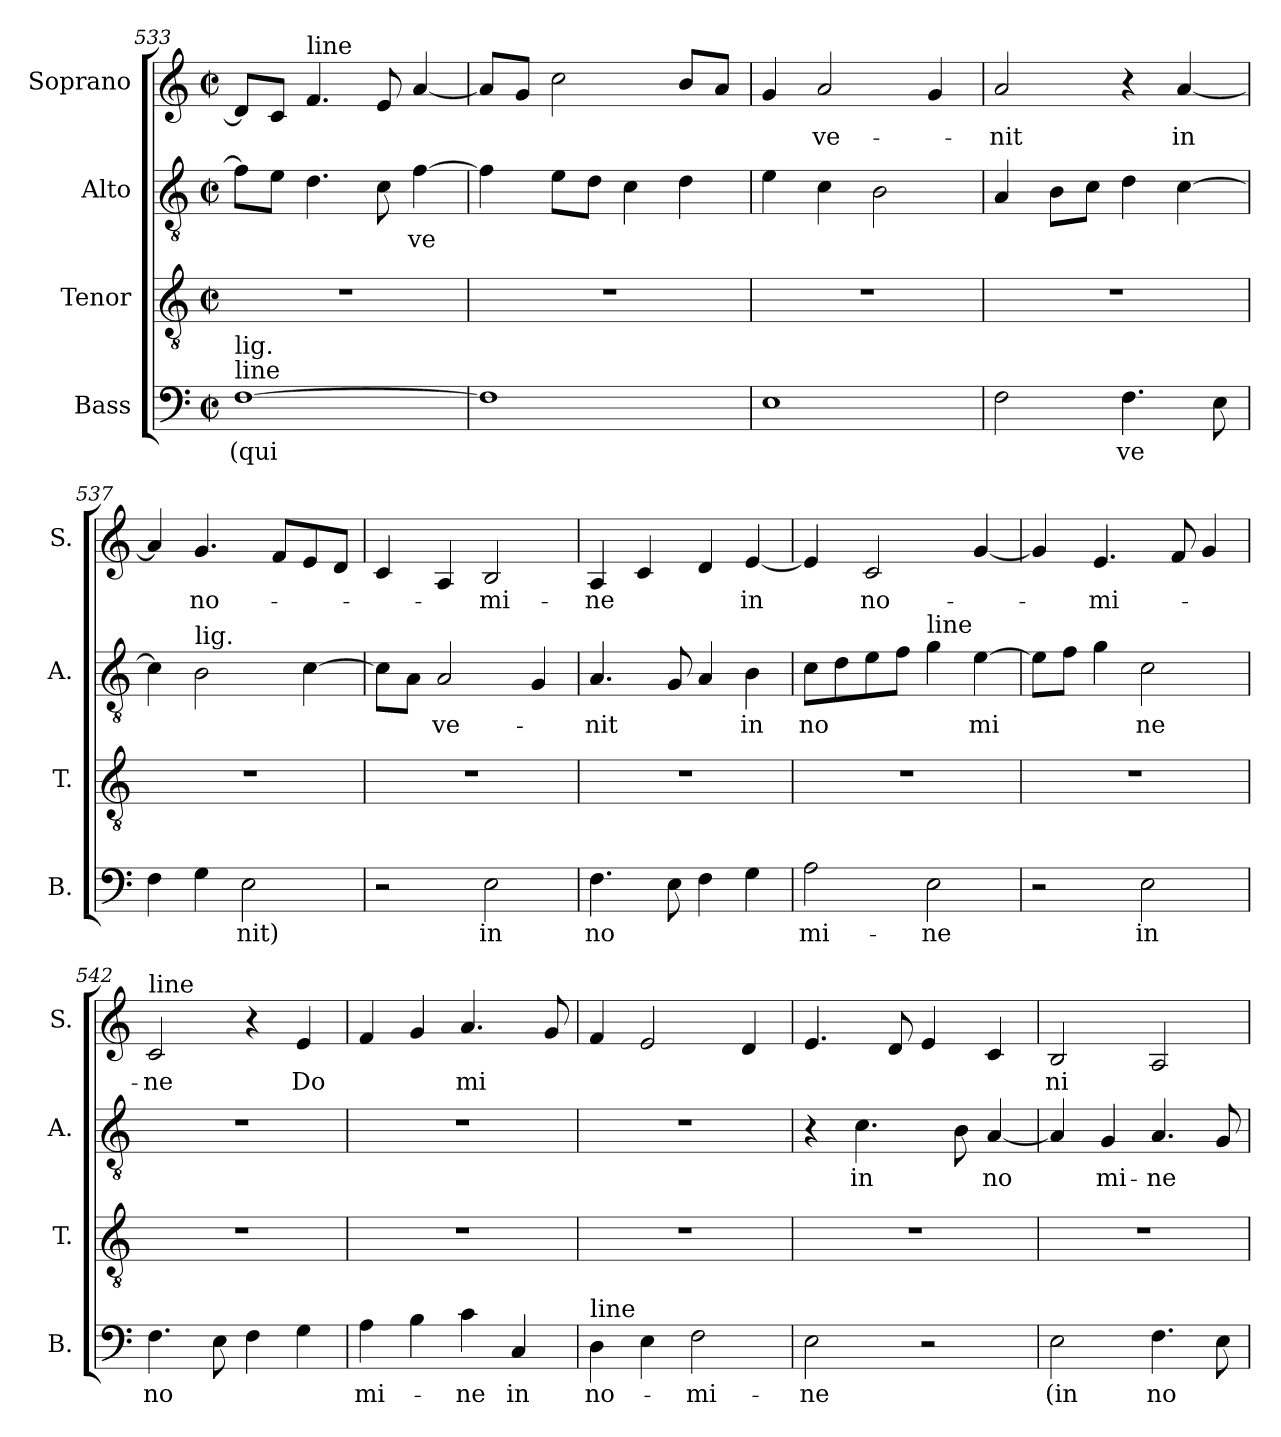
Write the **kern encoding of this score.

**kern	**text	**kern	**kern	**text	**kern	**text
*part4	*part4	*part3	*part2	*part2	*part1	*part1
*staff4	*staff4	*staff3	*staff2	*staff2	*staff1	*staff1
*I"Bass	*	*I"Tenor	*I"Alto	*	*I"Soprano	*
*I'B.	*	*I'T.	*I'A.	*	*I'S.	*
*clefF4	*	*clefGv2	*clefGv2	*	*clefG2	*
*k[]	*	*k[]	*k[]	*	*k[]	*
*M2/2	*	*M2/2	*M2/2	*	*M2/2	*
*met(c|)	*	*met(c|)	*met(c|)	*	*met(c|)	*
=533	=533	=533	=533	=533	=533	=533
!LO:TX:a:t=line	!	!	!	!	!	!
!LO:TX:a:t=lig.	!	!	!	!	!	!
!	!LO:LY:b	!	!	!	!	!
[1F	(qui	1r	8f\L]	.	8d/L]	.
.	.	.	8e\J	.	8c/J	.
!	!	!	!	!	!LO:TX:a:t=line	!
.	.	.	4.d\	.	4.f/	.
.	.	.	8c\	.	8e/	.
!	!	!	!	!LO:LY:b	!	!
.	.	.	[4f\	ve	[4a/	.
!!LO:LB:g=z
=534	=534	=534	=534	=534	=534	=534
1F]	.	1r	4f\]	.	8a/L]	.
.	.	.	.	.	8g/J	.
.	.	.	8e\L	.	2cc\	.
.	.	.	8d\J	.	.	.
.	.	.	4c\	.	.	.
.	.	.	4d\	.	8b/L	.
.	.	.	.	.	8a/J	.
=535	=535	=535	=535	=535	=535	=535
1E	.	1r	4e\	.	4g/	.
!	!	!	!	!	!	!LO:LY:b
.	.	.	4c\	.	2a/	ve-
.	.	.	2B\	.	.	.
.	.	.	.	.	4g/	.
=536	=536	=536	=536	=536	=536	=536
!	!	!	!	!	!	!LO:LY:b
2F\	.	1r	4A/	.	2a/	-nit
.	.	.	8B\L	.	.	.
.	.	.	8c\J	.	.	.
!	!LO:LY:b	!	!	!	!	!
4.F\	ve	.	4d\	.	4r	.
!	!	!	!	!	!	!LO:LY:b
.	.	.	[4c\	.	[4a/	in
8E\	.	.	.	.	.	.
=537	=537	=537	=537	=537	=537	=537
4F\	.	1r	4c\]	.	4a/]	.
!	!	!	!LO:TX:a:t=lig.	!	!	!
!	!	!	!	!	!	!LO:LY:b
4G\	.	.	2B\	.	4.g/	no-
!	!LO:LY:b	!	!	!	!	!
2E\	nit)	.	.	.	.	.
.	.	.	.	.	8f/L	.
.	.	.	[4c\	.	8e/	.
.	.	.	.	.	8d/J	.
=538	=538	=538	=538	=538	=538	=538
2r	.	1r	8c\L]	.	4c/	.
.	.	.	8A\J	.	.	.
!	!	!	!	!LO:LY:b	!	!
.	.	.	2A/	ve-	4A/	.
!	!LO:LY:b	!	!	!	!	!LO:LY:b
2E\	in	.	.	.	2B/	-mi-
.	.	.	4G/	.	.	.
=539	=539	=539	=539	=539	=539	=539
!	!LO:LY:b	!	!	!LO:LY:b	!	!LO:LY:b
4.F\	no	1r	4.A/	-nit	4A/	-ne
.	.	.	.	.	4c/	.
8E\	.	.	8G/	.	.	.
4F\	.	.	4A/	.	4d/	.
!	!	!	!	!LO:LY:b	!	!LO:LY:b
4G\	.	.	4B\	in	[4e/	in
=540	=540	=540	=540	=540	=540	=540
!	!LO:LY:b	!	!	!LO:LY:b	!	!
2A\	mi-	1r	8c\L	no	4e/]	.
.	.	.	8d\	.	.	.
!	!	!	!	!	!	!LO:LY:b
.	.	.	8e\	.	2c/	no-
.	.	.	8f\J	.	.	.
!	!	!	!LO:TX:a:t=line	!	!	!
!	!LO:LY:b	!	!	!	!	!
2E\	-ne	.	4g\	.	.	.
!	!	!	!	!LO:LY:b	!	!
.	.	.	[4e\	mi	[4g/	.
=541	=541	=541	=541	=541	=541	=541
2r	.	1r	8e\L]	.	4g/]	.
.	.	.	8f\J	.	.	.
!	!	!	!	!	!	!LO:LY:b
.	.	.	4g\	.	4.e/	-mi-
!	!LO:LY:b	!	!	!LO:LY:b	!	!
2E\	in	.	2c\	ne	.	.
.	.	.	.	.	8f/	.
.	.	.	.	.	4g/	.
!!LO:PB:g=z
=542	=542	=542	=542	=542	=542	=542
!	!	!	!	!	!LO:TX:a:t=line	!
!	!LO:LY:b	!	!	!	!	!LO:LY:b
4.F\	no	1r	1r	.	2c/	-ne
8E\	.	.	.	.	.	.
4F\	.	.	.	.	4r	.
!	!	!	!	!	!	!LO:LY:b
4G\	.	.	.	.	4e/	Do
=543	=543	=543	=543	=543	=543	=543
!	!LO:LY:b	!	!	!	!	!
4A\	mi-	1r	1r	.	4f/	.
4B\	.	.	.	.	4g/	.
!	!LO:LY:b	!	!	!	!	!LO:LY:b
4c\	-ne	.	.	.	4.a/	mi
!	!LO:LY:b	!	!	!	!	!
4C/	in	.	.	.	.	.
.	.	.	.	.	8g/	.
=544	=544	=544	=544	=544	=544	=544
!LO:TX:a:t=line	!	!	!	!	!	!
!	!LO:LY:b	!	!	!	!	!
4D\	no-	1r	1r	.	4f/	.
4E\	.	.	.	.	2e/	.
!	!LO:LY:b	!	!	!	!	!
2F\	-mi-	.	.	.	.	.
.	.	.	.	.	4d/	.
=545	=545	=545	=545	=545	=545	=545
!	!LO:LY:b	!	!	!	!	!
2E\	-ne	1r	4r	.	4.e/	.
!	!	!	!	!LO:LY:b	!	!
.	.	.	4.c\	in	.	.
.	.	.	.	.	8d/	.
2r	.	.	.	.	4e/	.
.	.	.	8B\	.	.	.
!	!	!	!	!LO:LY:b	!	!
.	.	.	[4A/	no	4c/	.
=546	=546	=546	=546	=546	=546	=546
!	!LO:LY:b	!	!	!	!	!LO:LY:b
2E\	(in	1r	4A/]	.	2B/	ni
!	!	!	!	!LO:LY:b	!	!
.	.	.	4G/	mi-	.	.
!	!LO:LY:b	!	!	!LO:LY:b	!	!
4.F\	no	.	4.A/	-ne	2A/	.
8E\	.	.	8G/	.	.	.
=	=	=	=	=	=	=
*-	*-	*-	*-	*-	*-	*-
